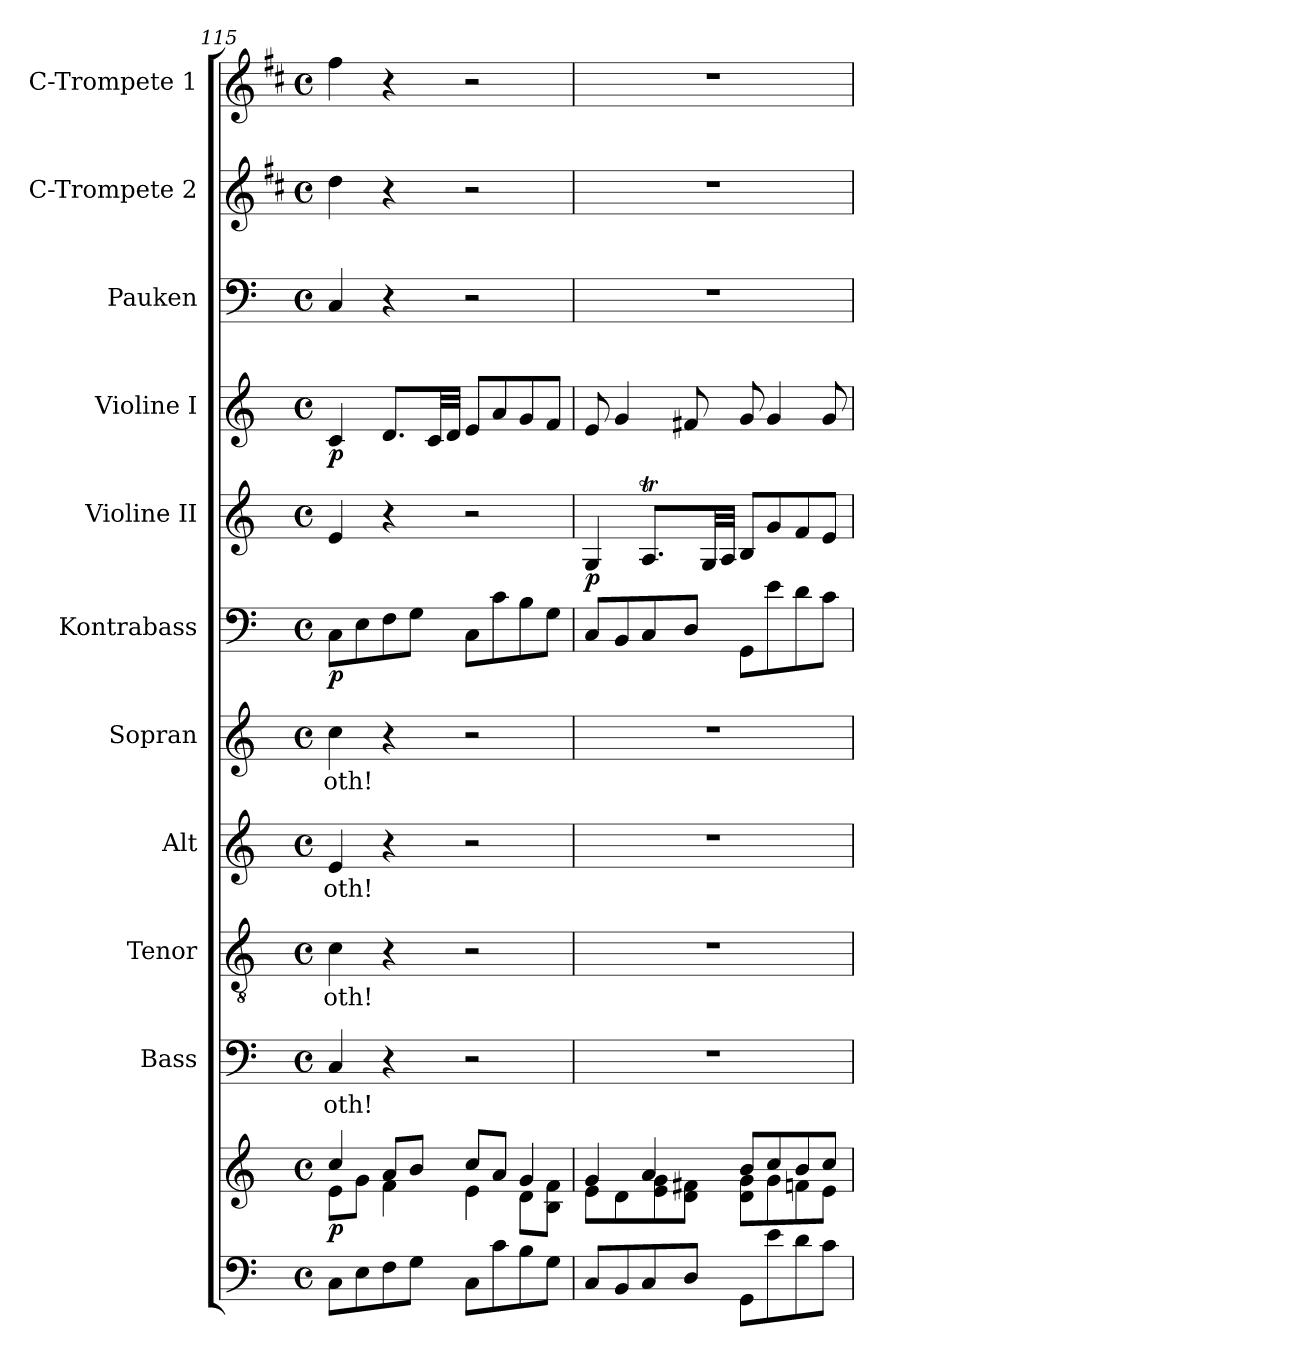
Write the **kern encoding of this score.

**kern	**kern	**dynam	**kern	**text	**kern	**text	**kern	**text	**kern	**text	**kern	**dynam	**kern	**dynam	**kern	**dynam	**kern	**kern	**kern
*part11	*part11	*part11	*part10	*part10	*part9	*part9	*part8	*part8	*part7	*part7	*part6	*part6	*part5	*part5	*part4	*part4	*part3	*part2	*part1
*staff12	*staff11	*staff11/12	*staff10	*staff10	*staff9	*staff9	*staff8	*staff8	*staff7	*staff7	*staff6	*staff6	*staff5	*staff5	*staff4	*staff4	*staff3	*staff2	*staff1
*	*	*	*I"Bass	*	*I"Tenor	*	*I"Alt	*	*I"Sopran	*	*I"Kontrabass	*	*I"Violine II	*	*I"Violine I	*	*I"Pauken	*I"C-Trompete 2	*I"C-Trompete 1
*	*	*	*I'B.	*	*I'T.	*	*I'A.	*	*I'S.	*	*I'Kb.	*	*I'Vl. II	*	*I'Vl. I	*	*I'Pk.	*I'C Trp. 2	*I'C Trp. 1
*clefF4	*clefG2	*	*clefF4	*	*clefGv2	*	*clefG2	*	*clefG2	*	*clefF4	*	*clefG2	*	*clefG2	*	*clefF4	*clefG2	*clefG2
*	*	*	*	*	*	*	*	*	*	*	*ITrd7c12	*	*	*	*	*	*	*ITrd1c2	*ITrd1c2
*k[]	*k[]	*	*k[]	*	*k[]	*	*k[]	*	*k[]	*	*k[]	*	*k[]	*	*k[]	*	*k[]	*k[]	*k[]
*C:	*C:	*	*C:	*	*C:	*	*C:	*	*C:	*	*C:	*	*C:	*	*C:	*	*C:	*C:	*C:
*M4/4	*M4/4	*	*M4/4	*	*M4/4	*	*M4/4	*	*M4/4	*	*M4/4	*	*M4/4	*	*M4/4	*	*M4/4	*M4/4	*M4/4
*met(c)	*met(c)	*	*met(c)	*	*met(c)	*	*met(c)	*	*met(c)	*	*met(c)	*	*met(c)	*	*met(c)	*	*met(c)	*met(c)	*met(c)
=115	=115	=115	=115	=115	=115	=115	=115	=115	=115	=115	=115	=115	=115	=115	=115	=115	=115	=115	=115
*	*^	*	*	*	*	*	*	*	*	*	*	*	*	*	*	*	*	*	*
!	!	!	!LO:DY:b	!	!LO:LY:b	!	!LO:LY:b	!	!LO:LY:b	!	!LO:LY:b	!	!LO:DY:b	!	!	!	!LO:DY:b	!	!	!
8C\L	4cc/	8e\L	p	4C/	-oth!	4c\	-oth!	4e/	-oth!	4cc\	-oth!	8CC\L	p	4e/	.	4c/	p	4C/	4cc\	4ee\
8E\	.	8g\J	.	.	.	.	.	.	.	.	.	8EE\	.	.	.	.	.	.	.	.
8F\	8a/L	4f\	.	4r	.	4r	.	4r	.	4r	.	8FF\	.	4r	.	8.d/L	.	4r	4r	4r
8G\J	8b/J	.	.	.	.	.	.	.	.	.	.	8GG\J	.	.	.	.	.	.	.	.
.	.	.	.	.	.	.	.	.	.	.	.	.	.	.	.	32c/LL	.	.	.	.
.	.	.	.	.	.	.	.	.	.	.	.	.	.	.	.	32d/JJJ	.	.	.	.
8C\L	8cc/L	4e\	.	2r	.	2r	.	2r	.	2r	.	8CC\L	.	2r	.	8e/L	.	2r	2r	2r
8c\	8a/J	.	.	.	.	.	.	.	.	.	.	8C\	.	.	.	8a/	.	.	.	.
8B\	4g/	8d\L	.	.	.	.	.	.	.	.	.	8BB\	.	.	.	8g/	.	.	.	.
8G\J	.	8B\ 8f\J	.	.	.	.	.	.	.	.	.	8GG\J	.	.	.	8f/J	.	.	.	.
=116	=116	=116	=116	=116	=116	=116	=116	=116	=116	=116	=116	=116	=116	=116	=116	=116	=116	=116	=116	=116
!	!	!	!	!	!	!	!	!	!	!	!	!	!	!	!LO:DY:b	!	!	!	!	!
8C/L	4g/	8e\L	.	1r	.	1r	.	1r	.	1r	.	8CC/L	.	4G/	p	8e/	.	1r	1r	1r
8BB/	.	8d\	.	.	.	.	.	.	.	.	.	8BBB/	.	.	.	4g/	.	.	.	.
8C/	4a/	8e\ 8g\	.	.	.	.	.	.	.	.	.	8CC/	.	8.AT/L	.	.	.	.	.	.
8D/J	.	8d\ 8f#X\J	.	.	.	.	.	.	.	.	.	8DD/J	.	.	.	8f#X/	.	.	.	.
.	.	.	.	.	.	.	.	.	.	.	.	.	.	32G/LL	.	.	.	.	.	.
.	.	.	.	.	.	.	.	.	.	.	.	.	.	32A/JJJ	.	.	.	.	.	.
8GG\L	8b/L	8d\ 8g\L	.	.	.	.	.	.	.	.	.	8GGG\L	.	8B/L	.	8g/	.	.	.	.
8e\	8cc/	8g\	.	.	.	.	.	.	.	.	.	8E\	.	8g/	.	4g/	.	.	.	.
8d\	8b/	8fn\	.	.	.	.	.	.	.	.	.	8D\	.	8f/	.	.	.	.	.	.
8c\J	8cc/J	8e\J	.	.	.	.	.	.	.	.	.	8C\J	.	8e/J	.	8g/	.	.	.	.
*	*v	*v	*	*	*	*	*	*	*	*	*	*	*	*	*	*	*	*	*	*
=	=	=	=	=	=	=	=	=	=	=	=	=	=	=	=	=	=	=	=
*-	*-	*-	*-	*-	*-	*-	*-	*-	*-	*-	*-	*-	*-	*-	*-	*-	*-	*-	*-
